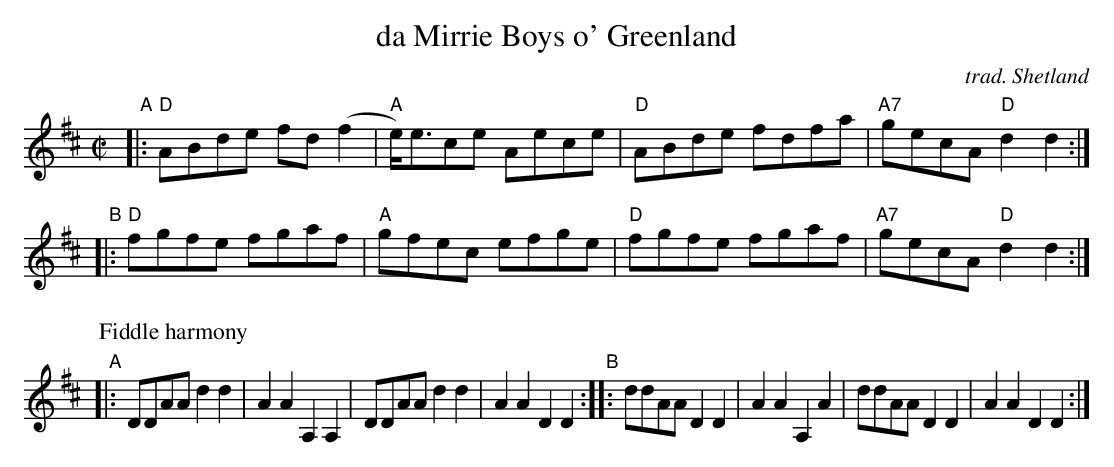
X:1
T: da Mirrie Boys o' Greenland
O: trad. Shetland
M: C|
L: 1/8
K: D
"A"|: "D"ABde fd(f2 | "A"e)<ece Aece | "D"ABde fdfa | "A7"gecA "D"d2d2 :|
"B"|: "D"fgfe fgaf | "A"gfec efge | "D"fgfe fgaf | "A7"gecA "D"d2d2 :|
P: Fiddle harmony
"A"|: DDAA d2d2 | A2A2 A,2A,2 | DDAA d2d2 | A2A2 D2D2 \
"B":: ddAA D2D2 | A2A2 A,2A2 | ddAA D2D2 | A2A2 D2D2 :|
